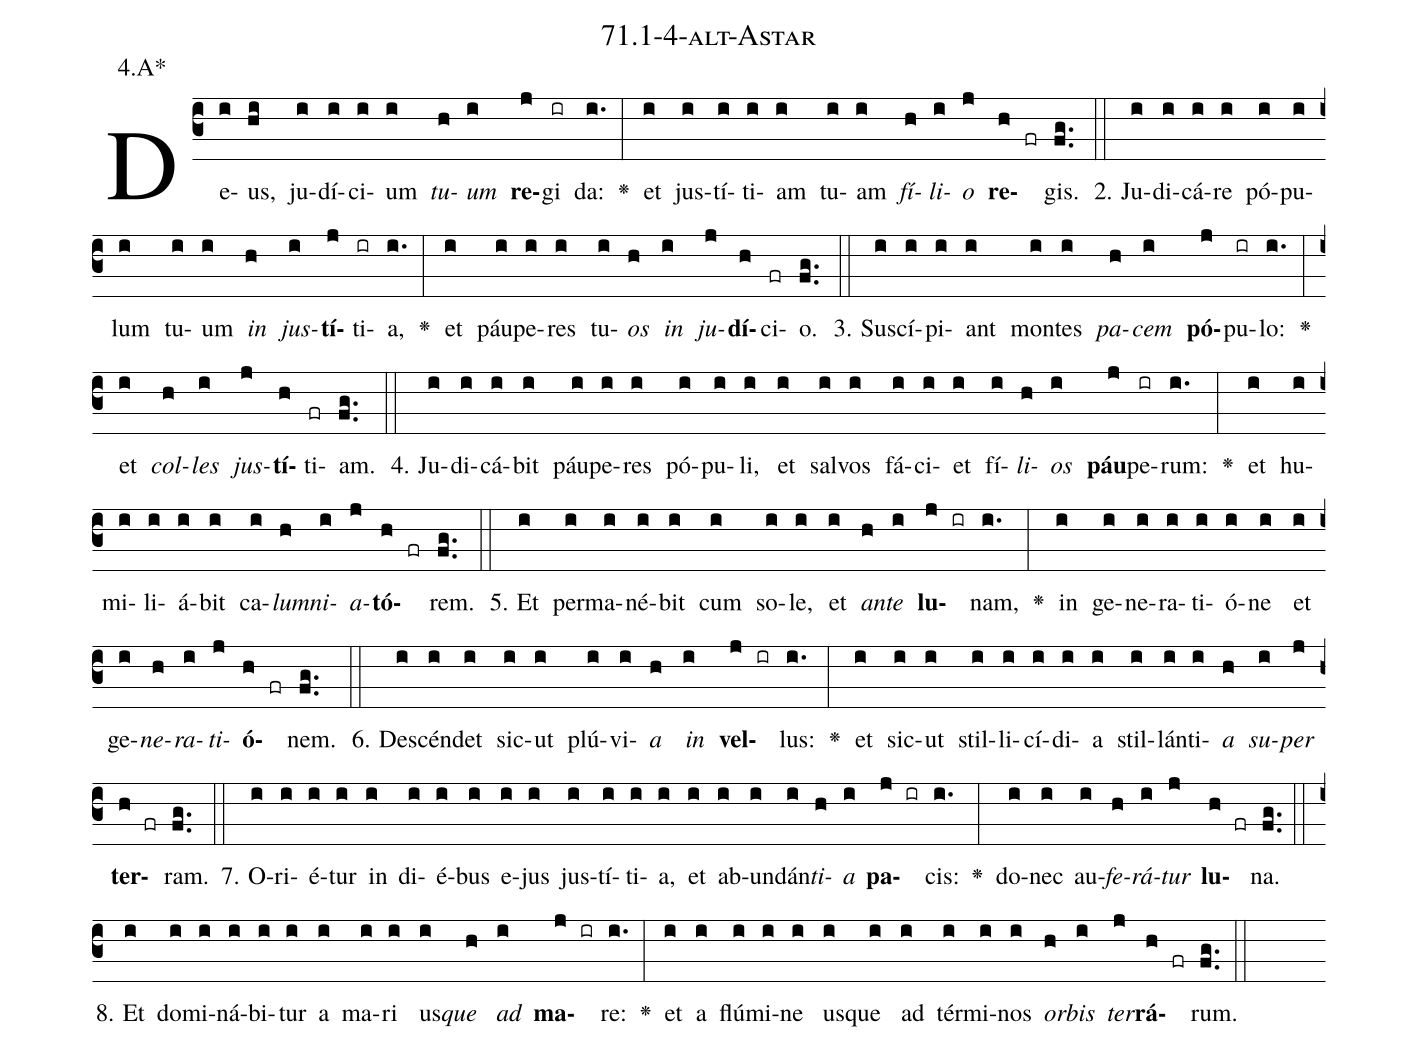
name: 71.1-4-alt-Astar;
annotation: 4.A*;
%%
(c3)De(i)us,(hi) ju(i)dí(i)ci(i)um(i) <i>tu</i>(h)<i>um</i>(i) <b>re</b>(j)gi(ir) da:(i.) <v>\greheightstar</v>(:) et(i) jus(i)tí(i)ti(i)am(i) tu(i)am(i) <i>fí</i>(h)<i>li</i>(i)<i>o</i>(j) <b>re</b>(h fr)gis.(fg..) (::)
2. Ju(i)di(i)cá(i)re(i) pó(i)pu(i)lum(i) tu(i)um(i) <i>in</i>(h) <i>jus</i>(i)<b>tí</b>(j)ti(ir)a,(i.) <v>\greheightstar</v>(:) et(i) páu(i)pe(i)res(i) tu(i)<i>os</i>(h) <i>in</i>(i) <i>ju</i>(j)<b>dí</b>(h)ci(fr)o.(fg..) (::)
3. Su(i)scí(i)pi(i)ant(i) mon(i)tes(i) <i>pa</i>(h)<i>cem</i>(i) <b>pó</b>(j)pu(ir)lo:(i.) <v>\greheightstar</v>(:) et(i) <i>col</i>(h)<i>les</i>(i) <i>jus</i>(j)<b>tí</b>(h)ti(fr)am.(fg..) (::)
4. Ju(i)di(i)cá(i)bit(i) páu(i)pe(i)res(i) pó(i)pu(i)li,(i) et(i) sal(i)vos(i) fá(i)ci(i)et(i) fí(i)<i>li</i>(h)<i>os</i>(i) <b>páu</b>(j)pe(ir)rum:(i.) <v>\greheightstar</v>(:) et(i) hu(i)mi(i)li(i)á(i)bit(i) ca(i)<i>lum</i>(h)<i>ni</i>(i)<i>a</i>(j)<b>tó</b>(h fr)rem.(fg..) (::)
5. Et(i) per(i)ma(i)né(i)bit(i) cum(i) so(i)le,(i) et(i) <i>an</i>(h)<i>te</i>(i) <b>lu</b>(j ir)nam,(i.) <v>\greheightstar</v>(:) in(i) ge(i)ne(i)ra(i)ti(i)ó(i)ne(i) et(i) ge(i)<i>ne</i>(h)<i>ra</i>(i)<i>ti</i>(j)<b>ó</b>(h fr)nem.(fg..) (::)
6. De(i)scén(i)det(i) sic(i)ut(i) plú(i)vi(i)<i>a</i>(h) <i>in</i>(i) <b>vel</b>(j ir)lus:(i.) <v>\greheightstar</v>(:) et(i) sic(i)ut(i) stil(i)li(i)cí(i)di(i)a(i) stil(i)lán(i)ti(i)<i>a</i>(h) <i>su</i>(i)<i>per</i>(j) <b>ter</b>(h fr)ram.(fg..) (::)
7. O(i)ri(i)é(i)tur(i) in(i) di(i)é(i)bus(i) e(i)jus(i) jus(i)tí(i)ti(i)a,(i) et(i) ab(i)un(i)dán(i)<i>ti</i>(h)<i>a</i>(i) <b>pa</b>(j ir)cis:(i.) <v>\greheightstar</v>(:) do(i)nec(i) au(i)<i>fe</i>(h)<i>rá</i>(i)<i>tur</i>(j) <b>lu</b>(h fr)na.(fg..) (::)
8. Et(i) do(i)mi(i)ná(i)bi(i)tur(i) a(i) ma(i)ri(i) us(i)<i>que</i>(h) <i>ad</i>(i) <b>ma</b>(j ir)re:(i.) <v>\greheightstar</v>(:) et(i) a(i) flú(i)mi(i)ne(i) us(i)que(i) ad(i) tér(i)mi(i)nos(i) <i>or</i>(h)<i>bis</i>(i) <i>ter</i>(j)<b>rá</b>(h fr)rum.(fg..) (::)
